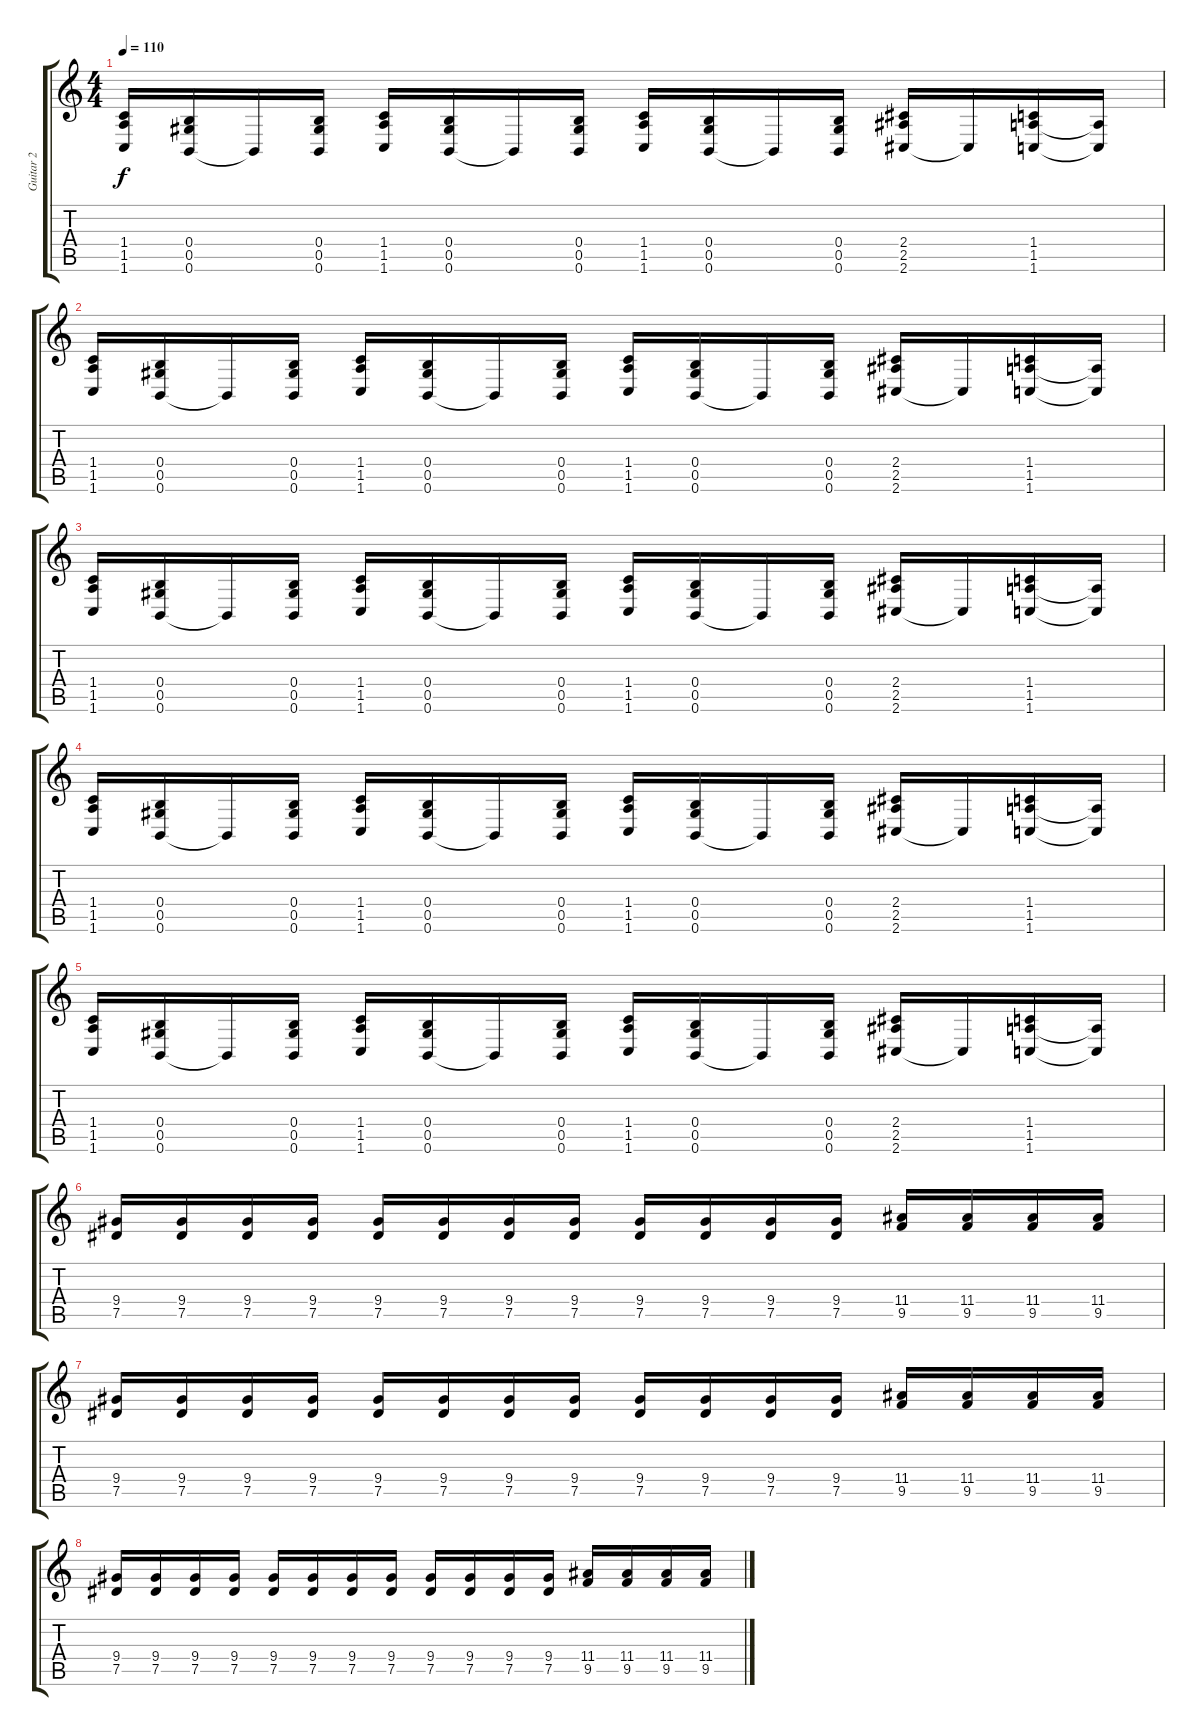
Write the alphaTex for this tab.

\track ("Guitar 2" "Guitar 2") {instrument overdrivenguitar bank 2}
\staff {score tabs}
\tuning (Db4 Ab3 E3 B2 Ab2 B1) {hide}
\ts (4 4)
\tempo 110
\clef g2
\ks c
(1.4 1.5 1.6).16{dy f} (0.4 0.5 0.6).16 0.6{t}.16 (0.4 0.5 0.6).16 (1.4 1.5 1.6).16 (0.4 0.5 0.6).16 0.6{t}.16 (0.4 0.5 0.6).16 (1.4 1.5 1.6).16 (0.4 0.5 0.6).16 0.6{t}.16 (0.4 0.5 0.6).16 (2.4 2.5 2.6).16 2.6{t}.16 (1.4 1.5 1.6).16 (1.5{t} 1.6{t}).16 |
(1.4 1.5 1.6).16 (0.4 0.5 0.6).16 0.6{t}.16 (0.4 0.5 0.6).16 (1.4 1.5 1.6).16 (0.4 0.5 0.6).16 0.6{t}.16 (0.4 0.5 0.6).16 (1.4 1.5 1.6).16 (0.4 0.5 0.6).16 0.6{t}.16 (0.4 0.5 0.6).16 (2.4 2.5 2.6).16 2.6{t}.16 (1.4 1.5 1.6).16 (1.5{t} 1.6{t}).16 |
(1.4 1.5 1.6).16 (0.4 0.5 0.6).16 0.6{t}.16 (0.4 0.5 0.6).16 (1.4 1.5 1.6).16 (0.4 0.5 0.6).16 0.6{t}.16 (0.4 0.5 0.6).16 (1.4 1.5 1.6).16 (0.4 0.5 0.6).16 0.6{t}.16 (0.4 0.5 0.6).16 (2.4 2.5 2.6).16 2.6{t}.16 (1.4 1.5 1.6).16 (1.5{t} 1.6{t}).16 |
(1.4 1.5 1.6).16 (0.4 0.5 0.6).16 0.6{t}.16 (0.4 0.5 0.6).16 (1.4 1.5 1.6).16 (0.4 0.5 0.6).16 0.6{t}.16 (0.4 0.5 0.6).16 (1.4 1.5 1.6).16 (0.4 0.5 0.6).16 0.6{t}.16 (0.4 0.5 0.6).16 (2.4 2.5 2.6).16 2.6{t}.16 (1.4 1.5 1.6).16 (1.5{t} 1.6{t}).16 |
(1.4 1.5 1.6).16 (0.4 0.5 0.6).16 0.6{t}.16 (0.4 0.5 0.6).16 (1.4 1.5 1.6).16 (0.4 0.5 0.6).16 0.6{t}.16 (0.4 0.5 0.6).16 (1.4 1.5 1.6).16 (0.4 0.5 0.6).16 0.6{t}.16 (0.4 0.5 0.6).16 (2.4 2.5 2.6).16 2.6{t}.16 (1.4 1.5 1.6).16 (1.5{t} 1.6{t}).16 |
(9.4 7.5).16{volume 12 instrument guitarfretnoise} (9.4 7.5).16 (9.4 7.5).16 (9.4 7.5).16 (9.4 7.5).16 (9.4 7.5).16 (9.4 7.5).16 (9.4 7.5).16 (9.4 7.5).16 (9.4 7.5).16 (9.4 7.5).16 (9.4 7.5).16 (11.4 9.5).16 (11.4 9.5).16 (11.4 9.5).16 (11.4 9.5).16 |
(9.4 7.5).16 (9.4 7.5).16 (9.4 7.5).16 (9.4 7.5).16 (9.4 7.5).16 (9.4 7.5).16 (9.4 7.5).16 (9.4 7.5).16 (9.4 7.5).16 (9.4 7.5).16 (9.4 7.5).16 (9.4 7.5).16 (11.4 9.5).16 (11.4 9.5).16 (11.4 9.5).16 (11.4 9.5).16 |
(9.4 7.5).16 (9.4 7.5).16 (9.4 7.5).16 (9.4 7.5).16 (9.4 7.5).16 (9.4 7.5).16 (9.4 7.5).16 (9.4 7.5).16 (9.4 7.5).16 (9.4 7.5).16 (9.4 7.5).16 (9.4 7.5).16 (11.4 9.5).16 (11.4 9.5).16 (11.4 9.5).16 (11.4 9.5).16
